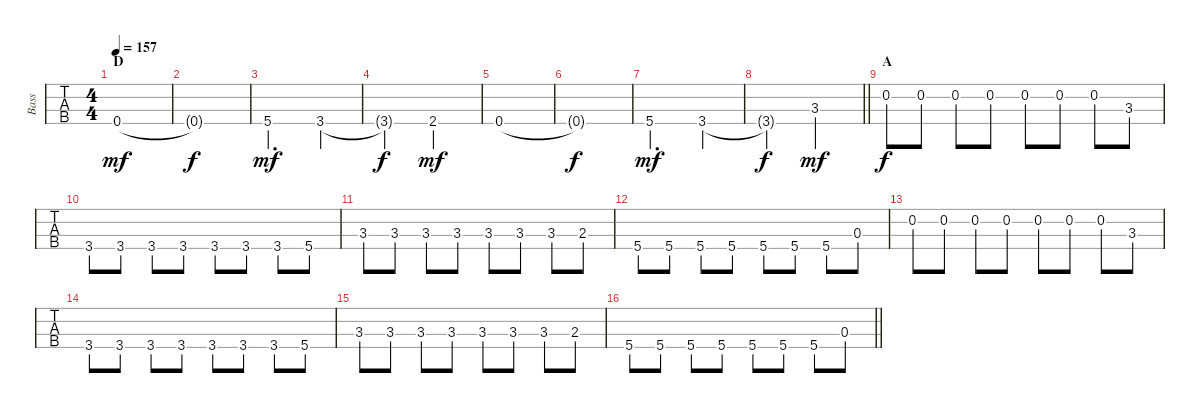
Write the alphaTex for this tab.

\track ("Bass" "Bass") {instrument electricbassfinger}
\staff {tabs}
\tuning (G2 D2 A1 D1) {hide}
\ts (4 4)
\section ("" "D")
\tempo 157
\clef f4
\ks c
0.4.1{dy mf} |
0.4{t}.1{dy f} |
5.4.2{d dy mf} 3.4.4 |
3.4{t}.2{dy f} 2.4.2{dy mf} |
0.4.1 |
0.4{t}.1{dy f} |
5.4.2{d dy mf} 3.4.4 |
\barLineRight lightlight
3.4{t}.2{dy f} 3.3.2{dy mf} |
\section ("" "A")
0.2.8{dy f} 0.2.8 0.2.8 0.2.8 0.2.8 0.2.8 0.2.8 3.3.8 |
3.4.8 3.4.8 3.4.8 3.4.8 3.4.8 3.4.8 3.4.8 5.4.8 |
3.3.8 3.3.8 3.3.8 3.3.8 3.3.8 3.3.8 3.3.8 2.3.8 |
5.4.8 5.4.8 5.4.8 5.4.8 5.4.8 5.4.8 5.4.8 0.3.8 |
0.2.8 0.2.8 0.2.8 0.2.8 0.2.8 0.2.8 0.2.8 3.3.8 |
3.4.8 3.4.8 3.4.8 3.4.8 3.4.8 3.4.8 3.4.8 5.4.8 |
3.3.8 3.3.8 3.3.8 3.3.8 3.3.8 3.3.8 3.3.8 2.3.8 |
\barLineRight lightlight
5.4.8 5.4.8 5.4.8 5.4.8 5.4.8 5.4.8 5.4.8 0.3.8
